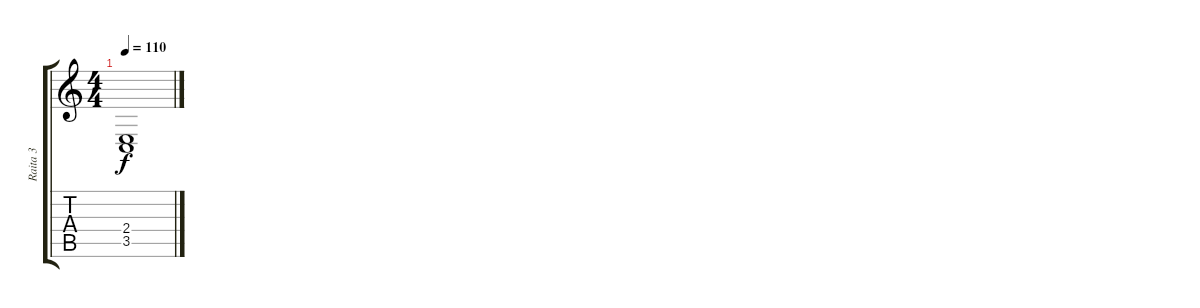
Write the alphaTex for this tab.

\track ("Raita 3" "Raita 3") {instrument synthstrings1}
\staff {score tabs}
\tuning (E4 B3 G3 D3 A2 E2) {hide}
\ts (4 4)
\tempo 110
\clef g2
\ks c
(2.4 3.5).1{dy f}
